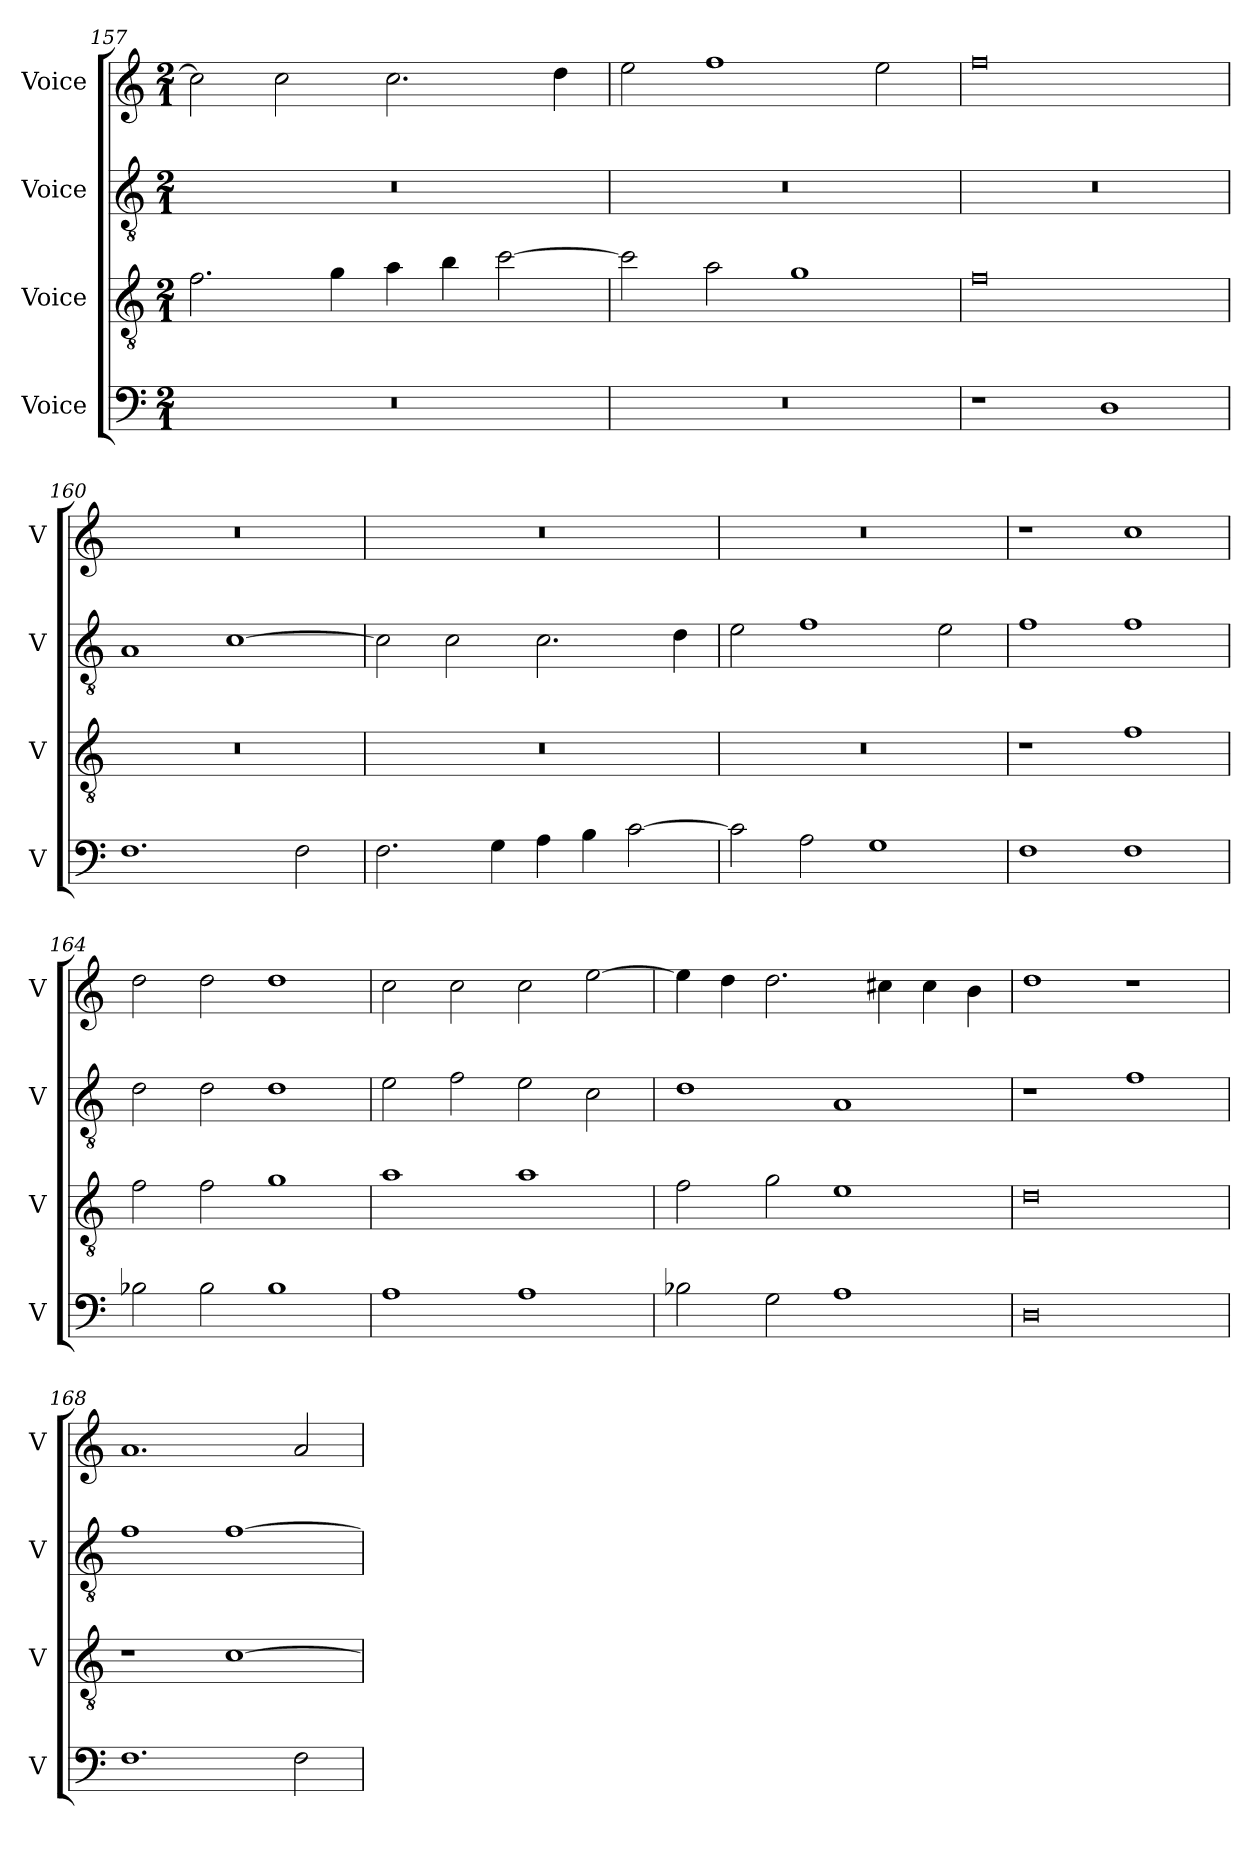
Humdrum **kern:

**kern	**kern	**kern	**kern
*part4	*part3	*part2	*part1
*staff4	*staff3	*staff2	*staff1
*I"Voice	*I"Voice	*I"Voice	*I"Voice
*I'V	*I'V	*I'V	*I'V
*clefF4	*clefGv2	*clefGv2	*clefG2
*k[]	*k[]	*k[]	*k[]
*M2/1	*M2/1	*M2/1	*M2/1
=157	=157	=157	=157
0r	2.f\	0r	2cc\]
.	.	.	2cc\
.	4g\	.	.
.	4a\	.	2.cc\
.	4b\	.	.
.	[2cc\	.	.
.	.	.	4dd\
!!LO:PB:g=z
=158	=158	=158	=158
0r	2cc\]	0r	2ee\
.	2a\	.	1ff
.	1g	.	.
.	.	.	2ee\
=159	=159	=159	=159
1r	0f	0r	0ff
1D	.	.	.
=160	=160	=160	=160
1.F	0r	1A	0r
.	.	[1c	.
2F\	.	.	.
=161	=161	=161	=161
2.F\	0r	2c\]	0r
.	.	2c\	.
4G\	.	.	.
4A\	.	2.c\	.
4B\	.	.	.
[2c\	.	.	.
.	.	4d\	.
!!LO:LB:g=z
=162	=162	=162	=162
2c\]	0r	2e\	0r
2A\	.	1f	.
1G	.	.	.
.	.	2e\	.
=163	=163	=163	=163
1F	1r	1f	1r
1F	1f	1f	1cc
=164	=164	=164	=164
2B-X\	2f\	2d\	2dd\
2B-\	2f\	2d\	2dd\
1B-	1g	1d	1dd
=165	=165	=165	=165
1A	1a	2e\	2cc\
.	.	2f\	2cc\
1A	1a	2e\	2cc\
.	.	2c\	[2ee\
!!LO:LB:g=z
=166	=166	=166	=166
2B-X\	2f\	1d	4ee\]
.	.	.	4dd\
2G\	2g\	.	2.dd\
1A	1e	1A	.
.	.	.	4cc#X\
.	.	.	4cc#\
.	.	.	4b\
=167	=167	=167	=167
0D	0d	1r	1dd
.	.	1f	1r
=168	=168	=168	=168
1.F	1r	1f	1.a
.	[1c	[1f	.
2F\	.	.	2a/
=	=	=	=
*-	*-	*-	*-
